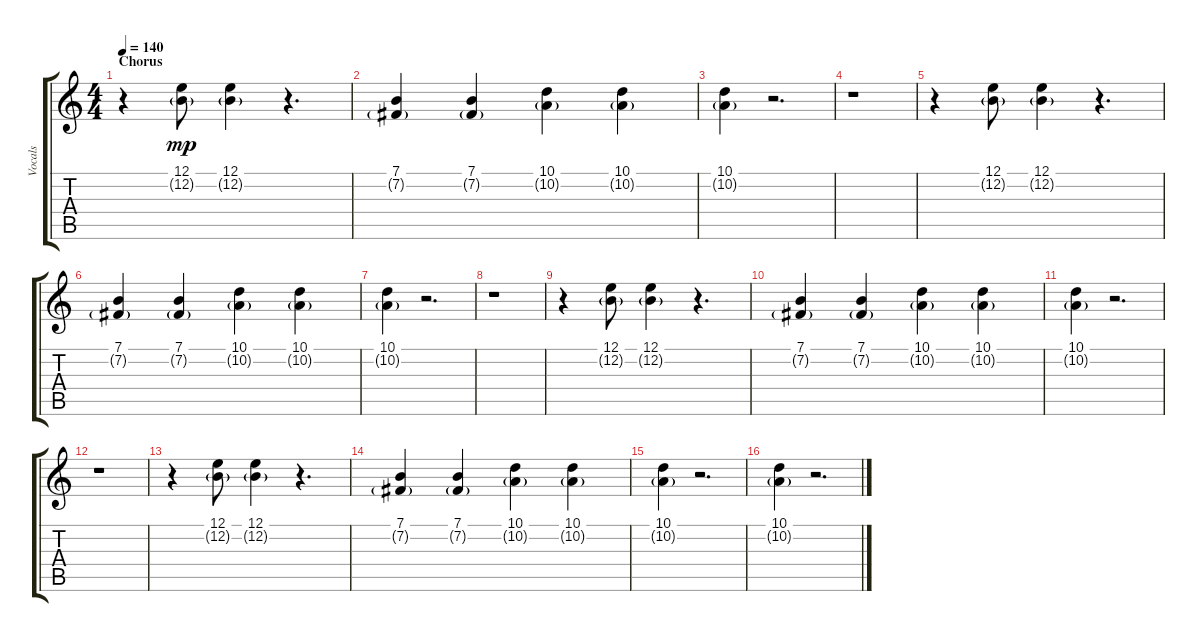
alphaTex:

\track ("Vocals" "Vocals") {instrument sopranosax}
\staff {score tabs}
\tuning (E4 B3 G3 D3 A2 E2) {hide}
\ts (4 4)
\section ("" "Chorus")
\tempo 140
\clef g2
\ks c
r.4{dy f} (12.1 12.2{g}).8{dy mp} (12.1 12.2{g}).4 r.4{d} |
(7.1 7.2{g}).4 (7.1 7.2{g}).4 (10.1 10.2{g}).4 (10.1 10.2{g}).4 |
(10.1 10.2{g}).4 r.2{d} |
r.1 |
r.4 (12.1 12.2{g}).8 (12.1 12.2{g}).4 r.4{d} |
(7.1 7.2{g}).4 (7.1 7.2{g}).4 (10.1 10.2{g}).4 (10.1 10.2{g}).4 |
(10.1 10.2{g}).4 r.2{d} |
r.1 |
r.4 (12.1 12.2{g}).8 (12.1 12.2{g}).4 r.4{d} |
(7.1 7.2{g}).4 (7.1 7.2{g}).4 (10.1 10.2{g}).4 (10.1 10.2{g}).4 |
(10.1 10.2{g}).4 r.2{d} |
r.1 |
r.4 (12.1 12.2{g}).8 (12.1 12.2{g}).4 r.4{d} |
(7.1 7.2{g}).4 (7.1 7.2{g}).4 (10.1 10.2{g}).4 (10.1 10.2{g}).4 |
(10.1 10.2{g}).4 r.2{d} |
(10.1 10.2{g}).4 r.2{d}
